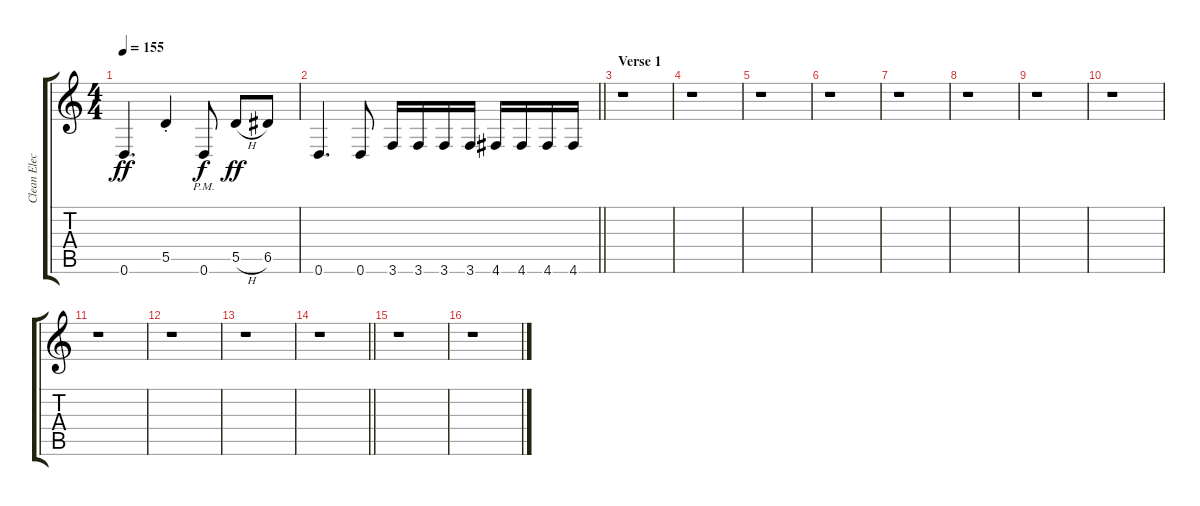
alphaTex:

\track ("Clean Electric Guitar" "Clean Elec") {instrument electricguitarjazz}
\staff {score tabs}
\tuning (E4 B3 G3 D3 A2 D2) {hide}
\ts (4 4)
\tempo 155
\clef g2
\ks c
0.6.4{d dy ff} 5.5{st}.4 0.6{pm}.8{dy f} 5.5{h}.8{dy ff} 6.5.8 |
\barLineRight lightlight
0.6.4{d} 0.6.8 3.6.16 3.6.16 3.6.16 3.6.16 4.6.16 4.6.16 4.6.16 4.6.16 |
\section ("" "Verse 1")
r.1 |
r.1 |
r.1 |
r.1 |
r.1 |
r.1 |
r.1 |
r.1 |
r.1 |
r.1 |
r.1 |
\barLineRight lightlight
r.1 |
r.1 |
r.1
